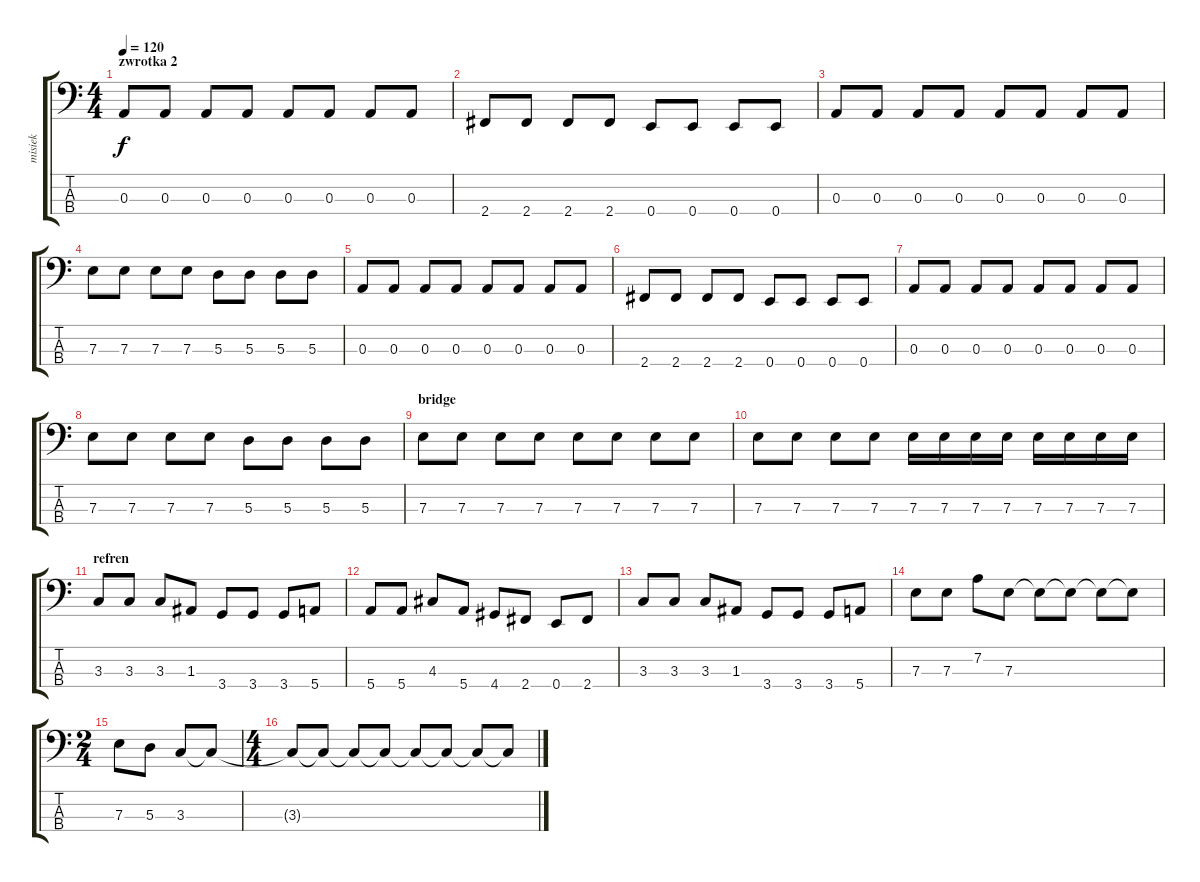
\track ("misiek" "misiek") {instrument electricbasspick}
\staff {score tabs}
\tuning (G2 D2 A1 E1) {hide}
\ts (4 4)
\section ("" "zwrotka 2")
\tempo 120
\clef f4
\ks c
0.3.8{dy f} 0.3.8 0.3.8 0.3.8 0.3.8 0.3.8 0.3.8 0.3.8 |
2.4.8 2.4.8 2.4.8 2.4.8 0.4.8 0.4.8 0.4.8 0.4.8 |
0.3.8 0.3.8 0.3.8 0.3.8 0.3.8 0.3.8 0.3.8 0.3.8 |
7.3.8 7.3.8 7.3.8 7.3.8 5.3.8 5.3.8 5.3.8 5.3.8 |
0.3.8 0.3.8 0.3.8 0.3.8 0.3.8 0.3.8 0.3.8 0.3.8 |
2.4.8 2.4.8 2.4.8 2.4.8 0.4.8 0.4.8 0.4.8 0.4.8 |
0.3.8 0.3.8 0.3.8 0.3.8 0.3.8 0.3.8 0.3.8 0.3.8 |
7.3.8 7.3.8 7.3.8 7.3.8 5.3.8 5.3.8 5.3.8 5.3.8 |
\section ("" "bridge")
7.3.8 7.3.8 7.3.8 7.3.8 7.3.8 7.3.8 7.3.8 7.3.8 |
7.3.8 7.3.8 7.3.8 7.3.8 7.3.16 7.3.16 7.3.16 7.3.16 7.3.16 7.3.16 7.3.16 7.3.16 |
\section ("" "refren")
3.3.8 3.3.8 3.3.8 1.3.8 3.4.8 3.4.8 3.4.8 5.4.8 |
5.4.8 5.4.8 4.3.8 5.4.8 4.4.8 2.4.8 0.4.8 2.4.8 |
3.3.8 3.3.8 3.3.8 1.3.8 3.4.8 3.4.8 3.4.8 5.4.8 |
7.3.8 7.3.8 7.2.8 7.3.8 7.3{t}.8 7.3{t}.8 7.3{t}.8 7.3{t}.8 |
\ts (2 4)
7.3.8 5.3.8 3.3.8 3.3{t}.8 |
\ts (4 4)
3.3{t}.8 3.3{t}.8 3.3{t}.8 3.3{t}.8 3.3{t}.8 3.3{t}.8 3.3{t}.8 3.3{t}.8
